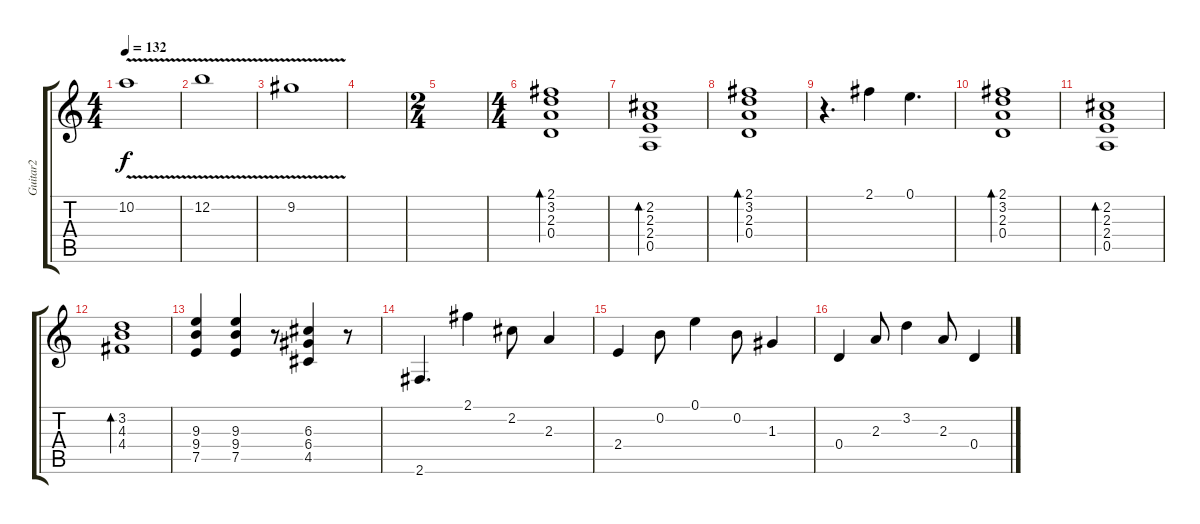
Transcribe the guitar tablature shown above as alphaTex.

\track ("Guitar2" "Guitar2") {instrument overdrivenguitar}
\staff {score tabs}
\tuning (E4 B3 G3 D3 A2 E2) {hide}
\ts (4 4)
\tempo 132
\clef g2
\ks c
10.2{v}.1{dy f} |
12.2{v}.1 |
9.2{v}.1 |
|
\ts (2 4)
|
\ts (4 4)
(2.1 3.2 2.3 0.4).1{bd 480} |
(2.2 2.3 2.4 0.5).1{bd 480} |
(2.1 3.2 2.3 0.4).1{bd 480} |
r.4{d} 2.1.4 0.1.4{d} |
(2.1 3.2 2.3 0.4).1{bd 480} |
(2.2 2.3 2.4 0.5).1{bd 480} |
(3.2 4.3 4.4).1{bd 480} |
(9.3 9.4 7.5).4 (9.3 9.4 7.5).4 r.8 (6.3 6.4 4.5).4 r.8 |
2.6.4{d} 2.1.4 2.2.8 2.3.4 |
2.4.4 0.2.8 0.1.4 0.2.8 1.3.4 |
0.4.4 2.3.8 3.2.4 2.3.8 0.4.4
